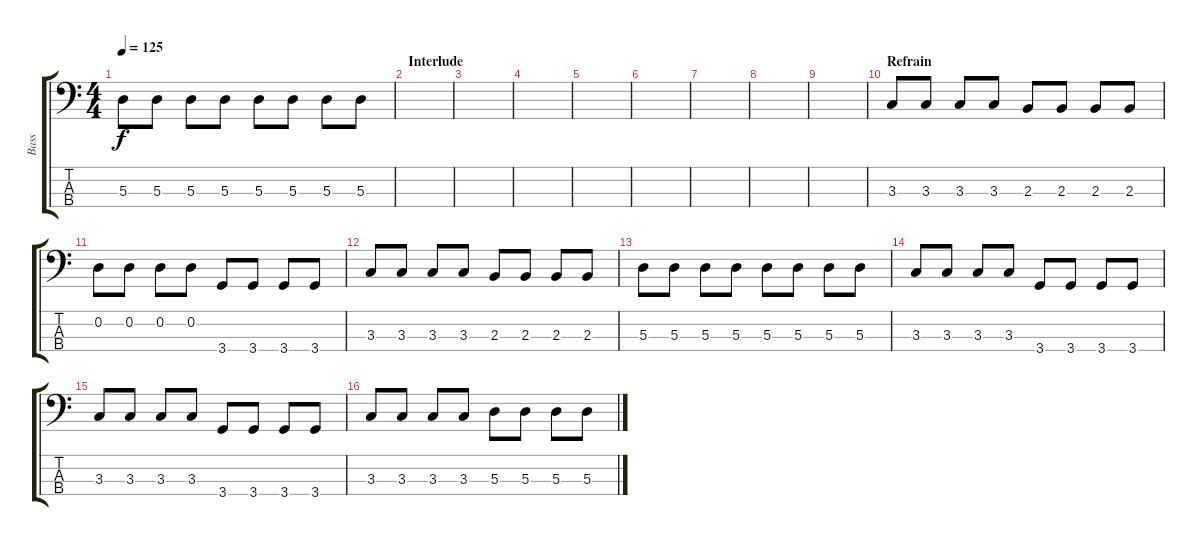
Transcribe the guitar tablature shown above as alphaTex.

\track ("Bass" "Bass") {instrument electricbassfinger}
\staff {score tabs}
\tuning (G2 D2 A1 E1) {hide}
\ts (4 4)
\tempo 125
\clef f4
\ks c
5.3.8{dy f} 5.3.8 5.3.8 5.3.8 5.3.8 5.3.8 5.3.8 5.3.8 |
\section ("" "Interlude")
|
|
|
|
|
|
|
|
\section ("" "Refrain")
3.3.8 3.3.8 3.3.8 3.3.8 2.3.8 2.3.8 2.3.8 2.3.8 |
0.2.8 0.2.8 0.2.8 0.2.8 3.4.8 3.4.8 3.4.8 3.4.8 |
3.3.8 3.3.8 3.3.8 3.3.8 2.3.8 2.3.8 2.3.8 2.3.8 |
5.3.8 5.3.8 5.3.8 5.3.8 5.3.8 5.3.8 5.3.8 5.3.8 |
3.3.8 3.3.8 3.3.8 3.3.8 3.4.8 3.4.8 3.4.8 3.4.8 |
3.3.8 3.3.8 3.3.8 3.3.8 3.4.8 3.4.8 3.4.8 3.4.8 |
3.3.8 3.3.8 3.3.8 3.3.8 5.3.8 5.3.8 5.3.8 5.3.8
